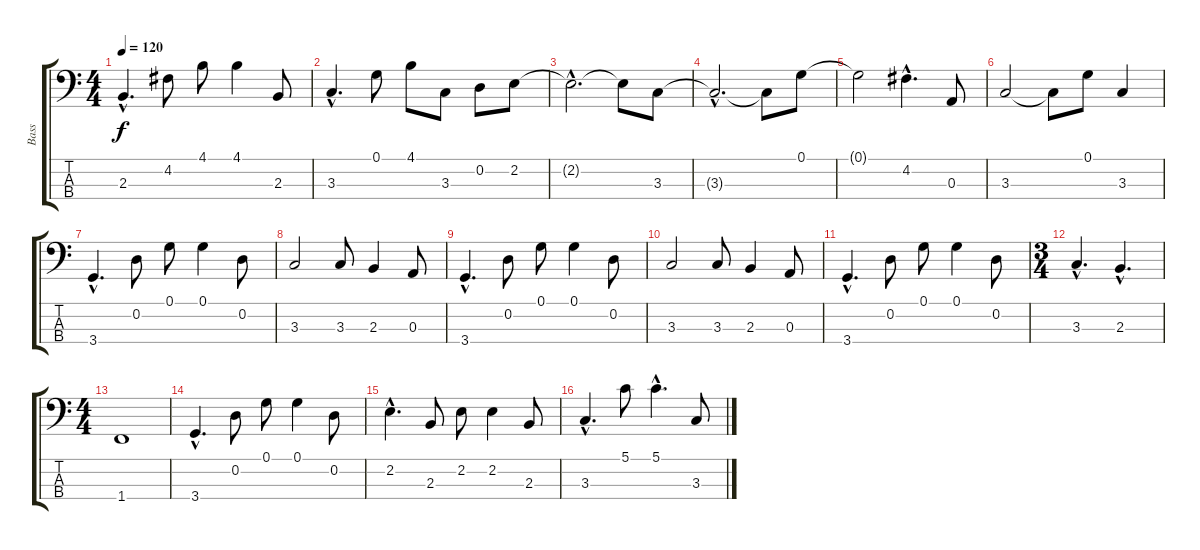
\track ("Bass" "Bass") {instrument electricbassfinger}
\staff {score tabs}
\tuning (G2 D2 A1 E1) {hide}
\ts (4 4)
\tempo 120
\clef f4
\ks c
2.3{hac}.4{d dy f} 4.2.8 4.1.8 4.1.4 2.3.8 |
3.3{hac}.4{d} 0.1.8 4.1.8 3.3.8 0.2.8 2.2.8 |
2.2{hac t}.2{d} 2.2{t}.8 3.3.8 |
3.3{hac t}.2{d} 3.3{t}.8 0.1.8 |
0.1{t}.2 4.2{hac}.4{d} 0.3.8 |
3.3.2 3.3{t}.8 0.1.8 3.3.4 |
3.4{hac}.4{d} 0.2.8 0.1.8 0.1.4 0.2.8 |
3.3.2 3.3.8 2.3.4 0.3.8 |
3.4{hac}.4{d} 0.2.8 0.1.8 0.1.4 0.2.8 |
3.3.2 3.3.8 2.3.4 0.3.8 |
3.4{hac}.4{d} 0.2.8 0.1.8 0.1.4 0.2.8 |
\ts (3 4)
3.3{hac}.4{d} 2.3{hac}.4{d} |
\ts (4 4)
1.4.1 |
3.4{hac}.4{d} 0.2.8 0.1.8 0.1.4 0.2.8 |
2.2{hac}.4{d} 2.3.8 2.2.8 2.2.4 2.3.8 |
3.3{hac}.4{d} 5.1.8 5.1{hac}.4{d} 3.3.8
